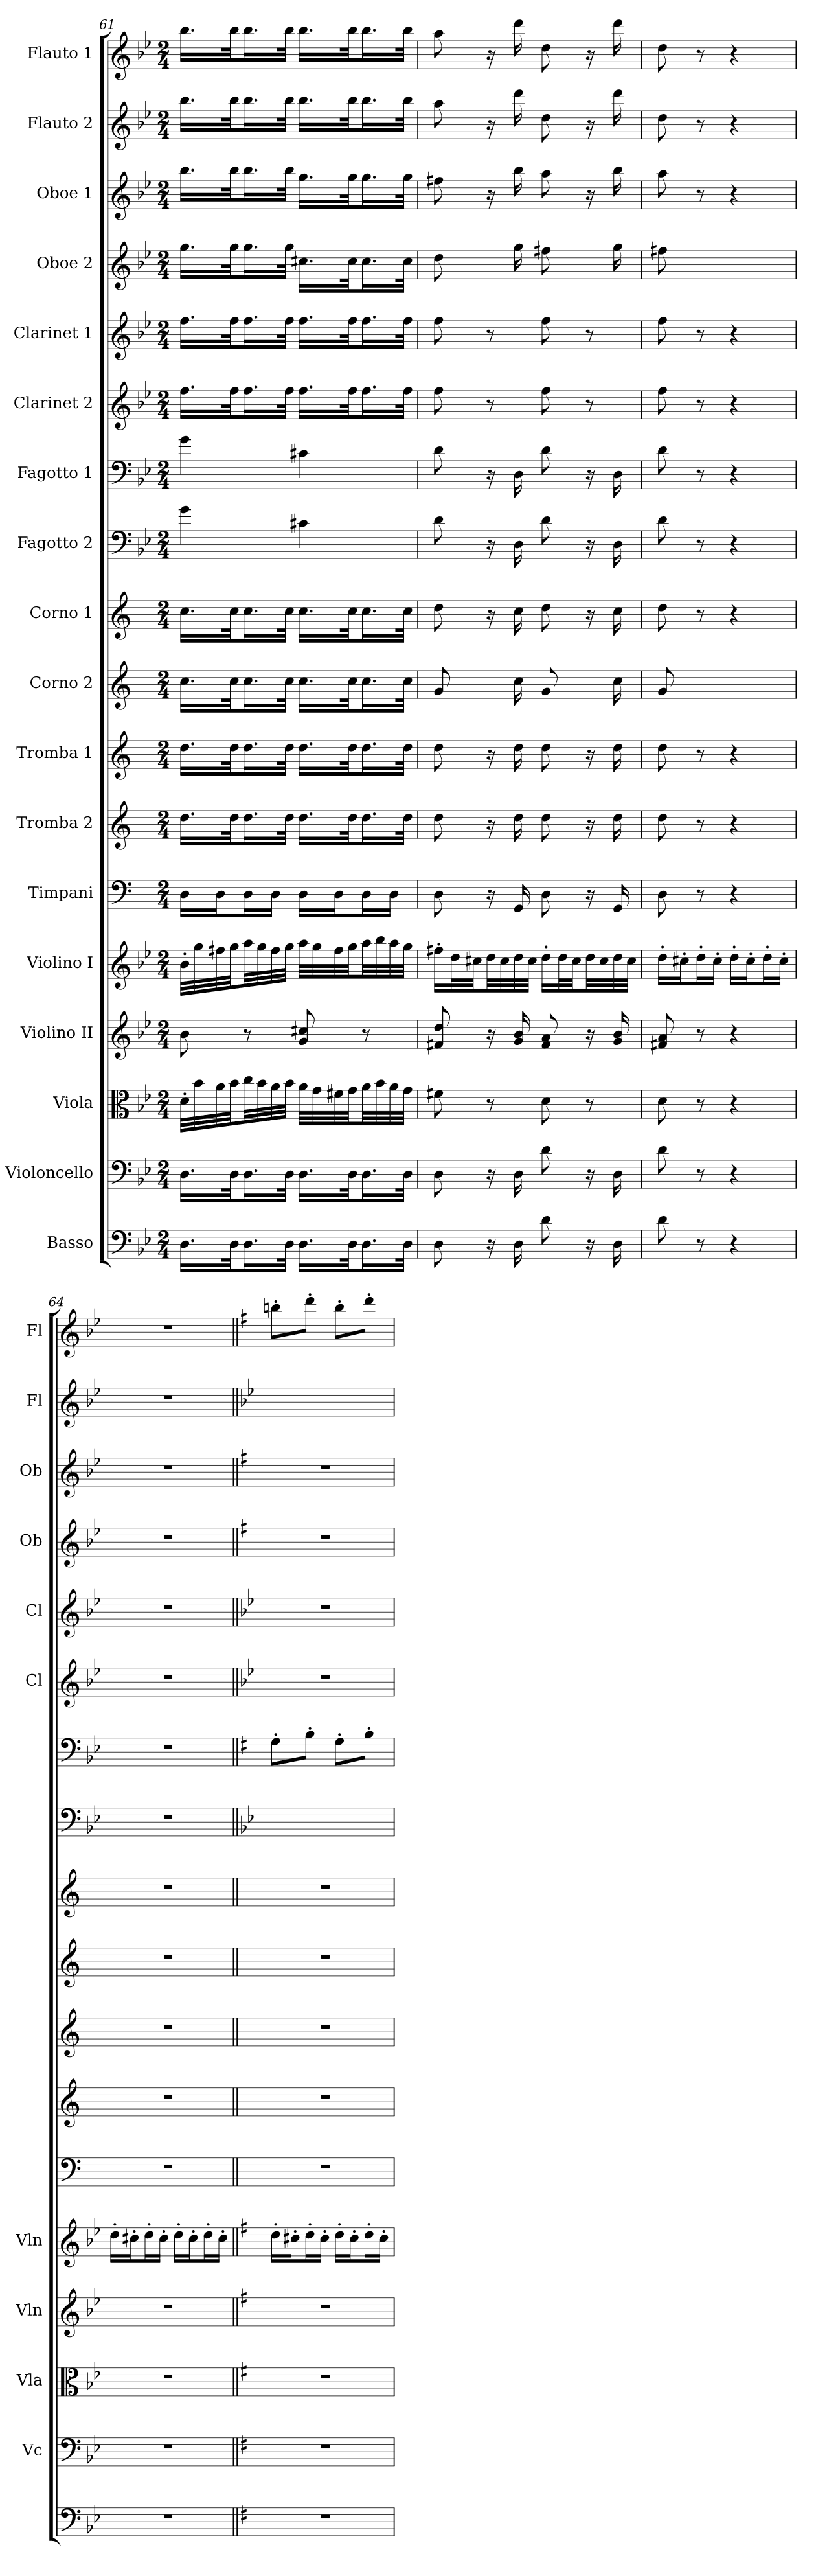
**kern	**kern	**kern	**kern	**kern	**kern	**kern	**kern	**kern	**kern	**kern	**kern	**kern	**kern	**kern	**kern	**kern	**kern
*part18	*part17	*part16	*part15	*part14	*part13	*part12	*part11	*part10	*part9	*part8	*part7	*part6	*part5	*part4	*part3	*part2	*part1
*staff18	*staff17	*staff16	*staff15	*staff14	*staff13	*staff12	*staff11	*staff10	*staff9	*staff8	*staff7	*staff6	*staff5	*staff4	*staff3	*staff2	*staff1
*I"Basso	*I"Violoncello	*I"Viola	*I"Violino II	*I"Violino I	*I"Timpani	*I"Tromba 2	*I"Tromba 1	*I"Corno 2	*I"Corno 1	*I"Fagotto 2	*I"Fagotto 1	*I"Clarinet 2	*I"Clarinet 1	*I"Oboe 2	*I"Oboe 1	*I"Flauto 2	*I"Flauto 1
*	*I'Vc	*I'Vla	*I'Vln	*I'Vln	*	*	*	*	*	*	*	*I'Cl	*I'Cl	*I'Ob	*I'Ob	*I'Fl	*I'Fl
*clefF4	*clefF4	*clefC3	*clefG2	*clefG2	*clefF4	*clefG2	*clefG2	*clefG2	*clefG2	*clefF4	*clefF4	*clefG2	*clefG2	*clefG2	*clefG2	*clefG2	*clefG2
*ITrd7c12	*	*	*	*	*	*ITrd1c2	*ITrd1c2	*ITrd3c5	*ITrd3c5	*	*	*ITrd2c3	*ITrd2c3	*	*	*	*
*k[b-e-]	*k[b-e-]	*k[b-e-]	*k[b-e-]	*k[b-e-]	*	*	*	*	*	*k[b-e-]	*k[b-e-]	*k[f#]	*k[f#]	*k[b-e-]	*k[b-e-]	*k[b-e-]	*k[b-e-]
*M2/4	*M2/4	*M2/4	*M2/4	*M2/4	*M2/4	*M2/4	*M2/4	*M2/4	*M2/4	*M2/4	*M2/4	*M2/4	*M2/4	*M2/4	*M2/4	*M2/4	*M2/4
=61	=61	=61	=61	=61	=61	=61	=61	=61	=61	=61	=61	=61	=61	=61	=61	=61	=61
16.DD\LL	16.D\LL	32d'\LLL	8b-	32b-'\LLL	16D\LL	16.cc\LL	16.cc\LL	16.g\LL	16.g\LL	4g	4g	16.dd\LL	16.dd\LL	16.gg\LL	16.bb-\LL	16.bb-\LL	16.bb-\LL
.	.	32b-\	.	32gg\	.	.	.	.	.	.	.	.	.	.	.	.	.
.	.	32a\	.	32ff#X\	16D\J	.	.	.	.	.	.	.	.	.	.	.	.
32DD\Jk	32D\Jk	32b-\JJ	.	32gg\JJ	.	32cc\Jk	32cc\Jk	32g\Jk	32g\Jk	.	.	32dd\Jk	32dd\Jk	32gg\Jk	32bb-\Jk	32bb-\Jk	32bb-\Jk
16.DD\L	16.D\L	32cc\LL	8r	32aa\LL	16D\L	16.cc\L	16.cc\L	16.g\L	16.g\L	.	.	16.dd\L	16.dd\L	16.gg\L	16.bb-\L	16.bb-\L	16.bb-\L
.	.	32b-\	.	32gg\	.	.	.	.	.	.	.	.	.	.	.	.	.
.	.	32a\	.	32ff#\	16D\JJ	.	.	.	.	.	.	.	.	.	.	.	.
32DD\JJk	32D\JJk	32b-\JJJ	.	32gg\JJJ	.	32cc\JJk	32cc\JJk	32g\JJk	32g\JJk	.	.	32dd\JJk	32dd\JJk	32gg\JJk	32bb-\JJk	32bb-\JJk	32bb-\JJk
16.DD\LL	16.D\LL	32a\LLL	8g 8cc#X	32aa\LLL	16D\LL	16.cc\LL	16.cc\LL	16.g\LL	16.g\LL	4c#X	4c#X	16.dd\LL	16.dd\LL	16.cc#X\LL	16.gg\LL	16.bb-\LL	16.bb-\LL
.	.	32g\	.	32gg\	.	.	.	.	.	.	.	.	.	.	.	.	.
.	.	32f#X\	.	32ff#\	16D\J	.	.	.	.	.	.	.	.	.	.	.	.
32DD\Jk	32D\Jk	32g\JJ	.	32gg\JJ	.	32cc\Jk	32cc\Jk	32g\Jk	32g\Jk	.	.	32dd\Jk	32dd\Jk	32cc#\Jk	32gg\Jk	32bb-\Jk	32bb-\Jk
16.DD\L	16.D\L	32a\LL	8r	32aa\LL	16D\L	16.cc\L	16.cc\L	16.g\L	16.g\L	.	.	16.dd\L	16.dd\L	16.cc#\L	16.gg\L	16.bb-\L	16.bb-\L
.	.	32b-\	.	32bb-\	.	.	.	.	.	.	.	.	.	.	.	.	.
.	.	32a\	.	32aa\	16D\JJ	.	.	.	.	.	.	.	.	.	.	.	.
32DD\JJk	32D\JJk	32g\JJJ	.	32gg\JJJ	.	32cc\JJk	32cc\JJk	32g\JJk	32g\JJk	.	.	32dd\JJk	32dd\JJk	32cc#\JJk	32gg\JJk	32bb-\JJk	32bb-\JJk
=62	=62	=62	=62	=62	=62	=62	=62	=62	=62	=62	=62	=62	=62	=62	=62	=62	=62
8DD	8D	8f#X	8f#X 8dd	16ff#X'\LL	8D	8cc	8cc	8d	8a	8d	8d	8dd	8dd	8dd	8ff#X	8aa	8aa
.	.	.	.	32dd\L	.	.	.	.	.	.	.	.	.	.	.	.	.
.	.	.	.	32cc#X\JJ	.	.	.	.	.	.	.	.	.	.	.	.	.
16r	16r	8r	16r	32dd\LL	16r	16r	16r	16ryy	16r	16r	16r	8r	8r	16ryy	16r	16r	16r
.	.	.	.	32cc#\	.	.	.	.	.	.	.	.	.	.	.	.	.
16DD	16D	.	16g 16b-	32dd\	16GG	16cc	16cc	16g	16g	16D	16D	.	.	16gg	16bb-	16ddd	16ddd
.	.	.	.	32cc#\JJJ	.	.	.	.	.	.	.	.	.	.	.	.	.
8D	8d	8d	8f# 8a	16dd'\LL	8D	8cc	8cc	8d	8a	8d	8d	8dd	8dd	8ff#X	8aa	8dd	8dd
.	.	.	.	32dd\L	.	.	.	.	.	.	.	.	.	.	.	.	.
.	.	.	.	32cc#\JJ	.	.	.	.	.	.	.	.	.	.	.	.	.
16r	16r	8r	16r	32dd\LL	16r	16r	16r	16ryy	16r	16r	16r	8r	8r	16ryy	16r	16r	16r
.	.	.	.	32cc#\	.	.	.	.	.	.	.	.	.	.	.	.	.
16DD	16D	.	16g 16b-	32dd\	16GG	16cc	16cc	16g	16g	16D	16D	.	.	16gg	16bb-	16ddd	16ddd
.	.	.	.	32cc#\JJJ	.	.	.	.	.	.	.	.	.	.	.	.	.
=63	=63	=63	=63	=63	=63	=63	=63	=63	=63	=63	=63	=63	=63	=63	=63	=63	=63
8D	8d	8d	8f#X 8a	16dd'\LL	8D	8cc	8cc	8d	8a	8d	8d	8dd	8dd	8ff#X	8aa	8dd	8dd
.	.	.	.	16cc#X'\J	.	.	.	.	.	.	.	.	.	.	.	.	.
8r	8r	8r	8r	16dd'\L	8r	8r	8r	8ryy	8r	8r	8r	8r	8r	8ryy	8r	8r	8r
.	.	.	.	16cc#'\JJ	.	.	.	.	.	.	.	.	.	.	.	.	.
4r	4r	4r	4r	16dd'\LL	4r	4r	4r	4ryy	4r	4r	4r	4r	4r	4ryy	4r	4r	4r
.	.	.	.	16cc#'\J	.	.	.	.	.	.	.	.	.	.	.	.	.
.	.	.	.	16dd'\L	.	.	.	.	.	.	.	.	.	.	.	.	.
.	.	.	.	16cc#'\JJ	.	.	.	.	.	.	.	.	.	.	.	.	.
=64	=64	=64	=64	=64	=64	=64	=64	=64	=64	=64	=64	=64	=64	=64	=64	=64	=64
2r	2r	2r	2r	16dd'\LL	2r	2r	2r	2r	2r	2r	2r	2r	2r	2r	2r	2r	2r
.	.	.	.	16cc#X'\J	.	.	.	.	.	.	.	.	.	.	.	.	.
.	.	.	.	16dd'\L	.	.	.	.	.	.	.	.	.	.	.	.	.
.	.	.	.	16cc#'\JJ	.	.	.	.	.	.	.	.	.	.	.	.	.
.	.	.	.	16dd'\LL	.	.	.	.	.	.	.	.	.	.	.	.	.
.	.	.	.	16cc#'\J	.	.	.	.	.	.	.	.	.	.	.	.	.
.	.	.	.	16dd'\L	.	.	.	.	.	.	.	.	.	.	.	.	.
.	.	.	.	16cc#'\JJ	.	.	.	.	.	.	.	.	.	.	.	.	.
=65||	=65||	=65||	=65||	=65||	=65||	=65||	=65||	=65||	=65||	=65||	=65||	=65||	=65||	=65||	=65||	=65||	=65||
*k[f#]	*k[f#]	*k[f#]	*k[f#]	*k[f#]	*	*	*	*	*	*	*k[f#]	*	*	*k[f#]	*k[f#]	*	*k[f#]
2r	2r	2r	2r	16dd'\LL	2r	2r	2r	2r	2r	2ryy	8G'\L	2r	2r	2r	2r	2ryy	8bbn'\L
.	.	.	.	16cc#X'\J	.	.	.	.	.	.	.	.	.	.	.	.	.
.	.	.	.	16dd'\L	.	.	.	.	.	.	8B'\J	.	.	.	.	.	8ddd'\J
.	.	.	.	16cc#'\JJ	.	.	.	.	.	.	.	.	.	.	.	.	.
.	.	.	.	16dd'\LL	.	.	.	.	.	.	8G'\L	.	.	.	.	.	8bb'\L
.	.	.	.	16cc#'\J	.	.	.	.	.	.	.	.	.	.	.	.	.
.	.	.	.	16dd'\L	.	.	.	.	.	.	8B'\J	.	.	.	.	.	8ddd'\J
.	.	.	.	16cc#'\JJ	.	.	.	.	.	.	.	.	.	.	.	.	.
=	=	=	=	=	=	=	=	=	=	=	=	=	=	=	=	=	=
*-	*-	*-	*-	*-	*-	*-	*-	*-	*-	*-	*-	*-	*-	*-	*-	*-	*-
